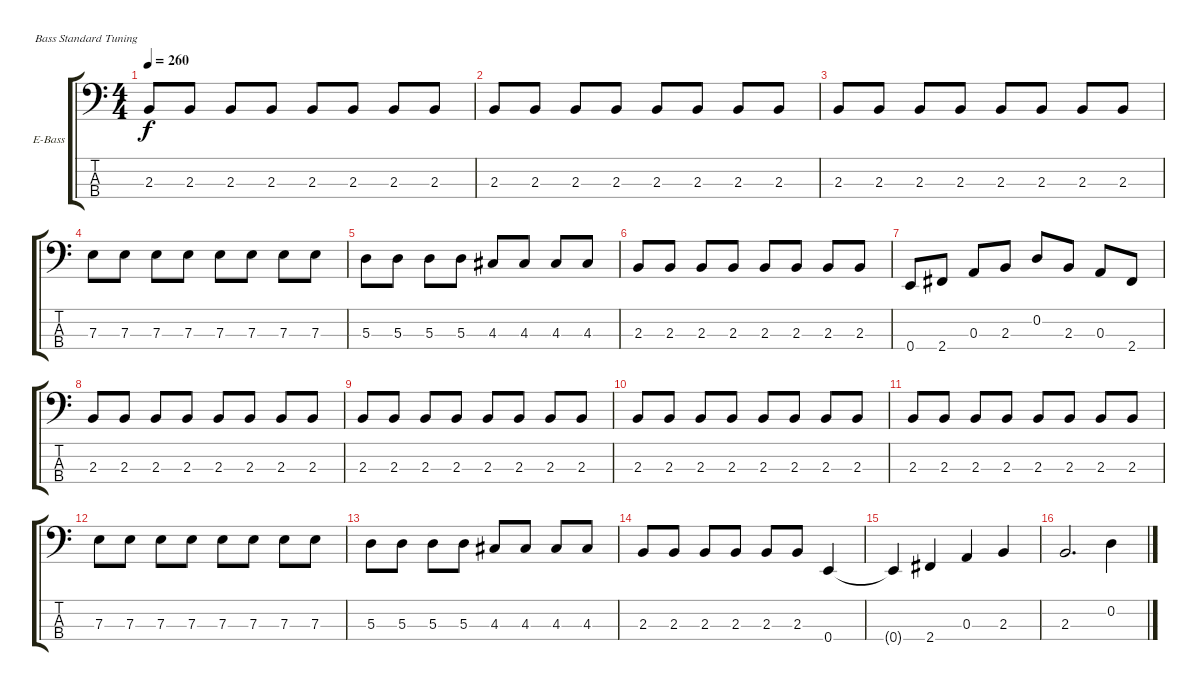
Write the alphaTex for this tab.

\defaultSystemsLayout 4
\bracketExtendMode groupsimilarinstruments
\firstSystemTrackNameOrientation horizontal
\otherSystemsTrackNameOrientation horizontal
\track ("Peter Baltes" "E-Bass") {instrument electricbassfinger}
\staff {score tabs}
\tuning (G2 D2 A1 E1)
\ts (4 4)
\tempo 260
\clef f4
\ks c
2.3.8{dy f} 2.3.8 2.3.8 2.3.8 2.3.8 2.3.8 2.3.8 2.3.8 |
2.3.8 2.3.8 2.3.8 2.3.8 2.3.8 2.3.8 2.3.8 2.3.8 |
2.3.8 2.3.8 2.3.8 2.3.8 2.3.8 2.3.8 2.3.8 2.3.8 |
7.3.8 7.3.8 7.3.8 7.3.8 7.3.8 7.3.8 7.3.8 7.3.8 |
5.3.8 5.3.8 5.3.8 5.3.8 4.3.8 4.3.8 4.3.8 4.3.8 |
2.3.8 2.3.8 2.3.8 2.3.8 2.3.8 2.3.8 2.3.8 2.3.8 |
0.4.8 2.4.8 0.3.8 2.3.8 0.2.8 2.3.8 0.3.8 2.4.8 |
2.3.8 2.3.8 2.3.8 2.3.8 2.3.8 2.3.8 2.3.8 2.3.8 |
2.3.8 2.3.8 2.3.8 2.3.8 2.3.8 2.3.8 2.3.8 2.3.8 |
2.3.8 2.3.8 2.3.8 2.3.8 2.3.8 2.3.8 2.3.8 2.3.8 |
2.3.8 2.3.8 2.3.8 2.3.8 2.3.8 2.3.8 2.3.8 2.3.8 |
7.3.8 7.3.8 7.3.8 7.3.8 7.3.8 7.3.8 7.3.8 7.3.8 |
5.3.8 5.3.8 5.3.8 5.3.8 4.3.8 4.3.8 4.3.8 4.3.8 |
2.3.8 2.3.8 2.3.8 2.3.8 2.3.8 2.3.8 0.4.4 |
0.4{t}.4 2.4.4 0.3.4 2.3.4 |
2.3.2{d} 0.2.4
